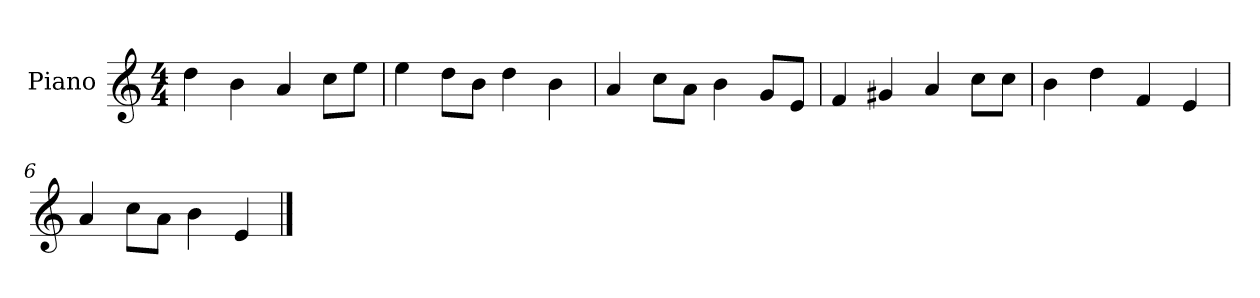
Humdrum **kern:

**kern
*part1
*staff1
*I"Piano
*I'P-no
*clefG2
*k[]
*M4/4
*MM90
=1
4dd\
4b\
4a/
8cc\L
8ee\J
=2
4ee\
8dd\L
8b\J
4dd\
4b\
=3
4a/
8cc\L
8a\J
4b\
8g/L
8e/J
=4
4f/
4g#X/
4a/
8cc\L
8cc\J
=5
4b\
4dd\
4f/
4e/
=6
4a/
8cc\L
8a\J
4b\
4e/
==
*-
